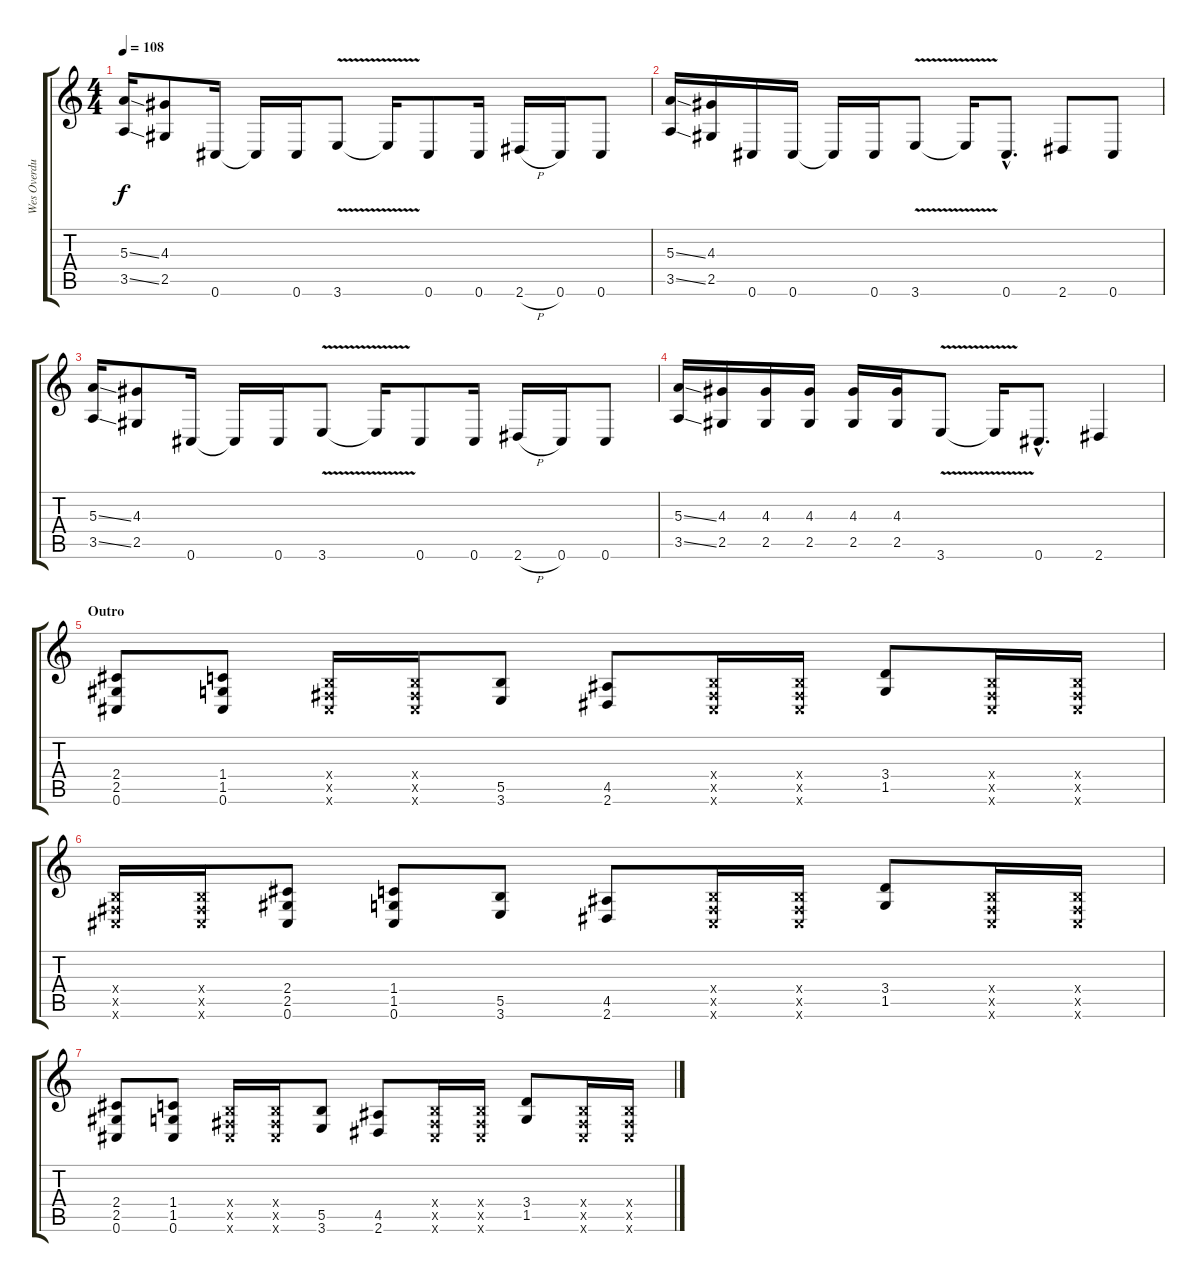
\track ("Wes Overdub" "Wes Overdu") {instrument distortionguitar}
\staff {score tabs}
\tuning (Db4 Ab3 E3 B2 Gb2 Db2) {hide}
\ts (4 4)
\tempo 108
\clef g2
\ks c
(5.3{ss} 3.5{ss}).16{dy f} (4.3 2.5).8 0.6.16 0.6{t}.16 0.6.16 3.6{v}.8 3.6{t}.16 0.6.8 0.6.16 2.6{h}.16 0.6.16 0.6.8 |
(5.3{ss} 3.5{ss}).16 (4.3 2.5).16 0.6.16 0.6.16 0.6{t}.16 0.6.16 3.6{v}.8 3.6{t}.16 0.6{hac}.8{d} 2.6.8 0.6.8 |
(5.3{ss} 3.5{ss}).16 (4.3 2.5).8 0.6.16 0.6{t}.16 0.6.16 3.6{v}.8 3.6{t}.16 0.6.8 0.6.16 2.6{h}.16 0.6.16 0.6.8 |
(5.3{ss} 3.5{ss}).16 (4.3 2.5).16 (4.3 2.5).16 (4.3 2.5).16 (4.3 2.5).16 (4.3 2.5).16 3.6{v}.8 3.6{t}.16 0.6{hac}.8{d} 2.6.4 |
\section ("" "Outro")
(2.4 2.5 0.6).8 (1.4 1.5 0.6).8 (0.4{x} 0.5{x} 0.6{x}).16 (0.4{x} 0.5{x} 0.6{x}).16 (5.5 3.6).8 (4.5 2.6).8 (0.4{x} 0.5{x} 0.6{x}).16 (0.4{x} 0.5{x} 0.6{x}).16 (3.4 1.5).8 (0.4{x} 0.5{x} 0.6{x}).16 (0.4{x} 0.5{x} 0.6{x}).16 |
(0.4{x} 0.5{x} 0.6{x}).16 (0.4{x} 0.5{x} 0.6{x}).16 (2.4 2.5 0.6).8 (1.4 1.5 0.6).8 (5.5 3.6).8 (4.5 2.6).8 (0.4{x} 0.5{x} 0.6{x}).16 (0.4{x} 0.5{x} 0.6{x}).16 (3.4 1.5).8 (0.4{x} 0.5{x} 0.6{x}).16 (0.4{x} 0.5{x} 0.6{x}).16 |
(2.4 2.5 0.6).8 (1.4 1.5 0.6).8 (0.4{x} 0.5{x} 0.6{x}).16 (0.4{x} 0.5{x} 0.6{x}).16 (5.5 3.6).8 (4.5 2.6).8 (0.4{x} 0.5{x} 0.6{x}).16 (0.4{x} 0.5{x} 0.6{x}).16 (3.4 1.5).8 (0.4{x} 0.5{x} 0.6{x}).16 (0.4{x} 0.5{x} 0.6{x}).16
